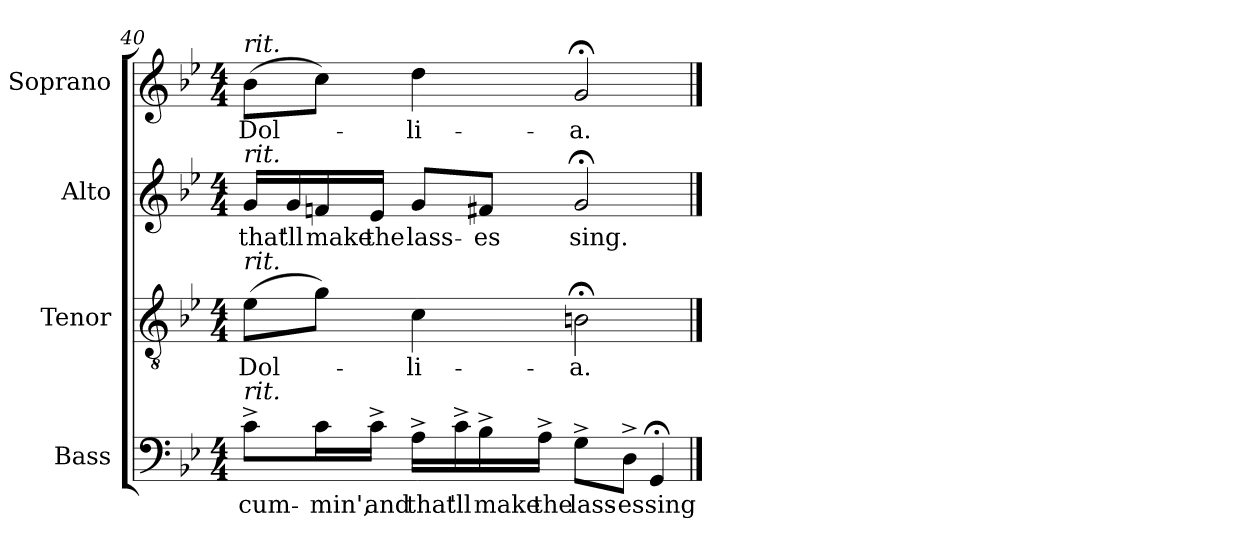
**kern	**text	**kern	**text	**kern	**text	**kern	**text
*part4	*part4	*part3	*part3	*part2	*part2	*part1	*part1
*staff4	*staff4	*staff3	*staff3	*staff2	*staff2	*staff1	*staff1
*I"Bass	*	*I"Tenor	*	*I"Alto	*	*I"Soprano	*
*I'B.	*	*I'T.	*	*I'A.	*	*I'S.	*
!!LO:LB:g=z
*clefF4	*	*clefGv2	*	*clefG2	*	*clefG2	*
*	*	*ITrd7c12	*	*	*	*	*
*k[b-e-]	*	*k[b-e-]	*	*k[b-e-]	*	*k[b-e-]	*
*B-:	*	*B-:	*	*B-:	*	*B-:	*
*M4/4	*	*M4/4	*	*M4/4	*	*M4/4	*
=40	=40	=40	=40	=40	=40	=40	=40
!	!LO:LY:b:color=#000000	!	!	!	!	!	!
!	!	!	!LO:LY:b:color=#000000	!	!	!	!
!	!	!	!	!	!LO:LY:b:color=#000000	!	!
!	!	!	!	!	!	!LO:TX:a:i:t=rit.	!
!	!	!	!	!LO:TX:a:i:t=rit.	!	!	!
!	!	!LO:TX:a:i:t=rit.	!	!	!	!	!
!LO:TX:a:i:t=rit.	!	!	!	!	!	!	!
!	!	!	!	!	!	!	!LO:LY:b:color=#000000
8c^i\L	cum-	(8E-i\L	Dol-	16gi/LL	that	(8b-i\L	Dol-
!	!	!	!	!	!LO:LY:b:color=#000000	!	!
.	.	.	.	16gi/	'll	.	.
!	!LO:LY:b:color=#000000	!	!	!	!	!	!
!	!	!	!	!	!LO:LY:b:color=#000000	!	!
16ci\L	-min',	8Gi\J)	.	16fni/	make	8cci\J)	.
!	!LO:LY:b:color=#000000	!	!	!	!	!	!
!	!	!	!	!	!LO:LY:b:color=#000000	!	!
16c^i\JJ	and	.	.	16e-i/JJ	the	.	.
!	!LO:LY:b:color=#000000	!	!	!	!	!	!
!	!	!	!LO:LY:b:color=#000000	!	!	!	!
!	!	!	!	!	!LO:LY:b:color=#000000	!	!
!	!	!	!	!	!	!	!LO:LY:b:color=#000000
16A^i\LL	that	4Ci\	-li-	8gi/L	lass-	4ddi\	-li-
!	!LO:LY:b:color=#000000	!	!	!	!	!	!
16c^i\	'll	.	.	.	.	.	.
!	!LO:LY:b:color=#000000	!	!	!	!	!	!
!	!	!	!	!	!LO:LY:b:color=#000000	!	!
16B-^i\	make	.	.	8f#Xi/J	-es	.	.
!	!LO:LY:b:color=#000000	!	!	!	!	!	!
16A^i\JJ	the	.	.	.	.	.	.
!	!LO:LY:b:color=#000000	!	!	!	!	!	!
!	!	!	!LO:LY:b:color=#000000	!	!	!	!
!	!	!	!	!	!LO:LY:b:color=#000000	!	!
!	!	!	!	!	!	!	!LO:LY:b:color=#000000
8G^i\L	lass-	2BBn;i\	-a.	2g;i/	sing.	2g;i/	-a.
!	!LO:LY:b:color=#000000	!	!	!	!	!	!
8D^i\J	-es	.	.	.	.	.	.
!	!LO:LY:b:color=#000000	!	!	!	!	!	!
4GG;i/	sing	.	.	.	.	.	.
==	==	==	==	==	==	==	==
*-	*-	*-	*-	*-	*-	*-	*-
